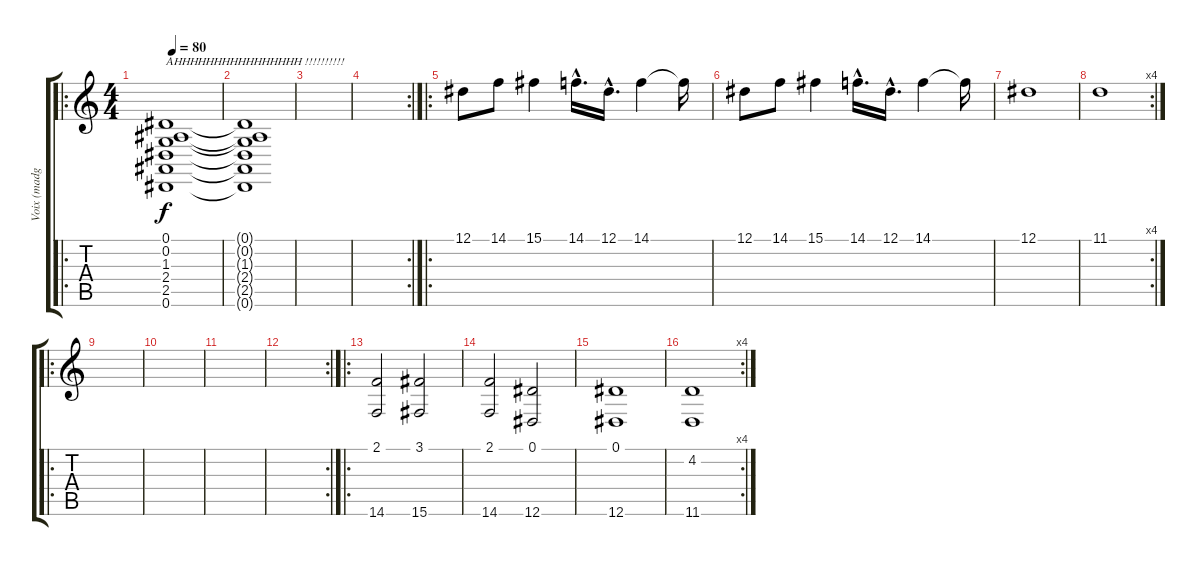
\track ("Voix (madguy)" "Voix (madg") {instrument synthvoice}
\staff {score tabs}
\tuning (Eb4 Bb3 Gb3 Db3 Ab2 Eb2) {hide}
\ro
\ts (4 4)
\tempo 80
\clef g2
\ks c
(0.1 0.2 1.3 2.4 2.5 0.6).1{txt "AHHHHHHHHHHHHHHHH !!!!!!!!!!" dy f volume 16} |
(0.1{t} 0.2{t} 1.3{t} 2.4{t} 2.5{t} 0.6{t}).1 |
|
\rc 2
|
\ro
12.1.8 14.1.8 15.1.4 14.1{hac}.16{d} 12.1{hac}.16{d} 14.1.4 14.1{t}.16 |
12.1.8 14.1.8 15.1.4 14.1{hac}.16{d} 12.1{hac}.16{d} 14.1.4 14.1{t}.16 |
12.1.1 |
\rc 4
11.1.1 |
\ro
|
|
|
\rc 2
|
\ro
(2.1 14.6).2 (3.1 15.6).2 |
(2.1 14.6).2 (0.1 12.6).2 |
(0.1 12.6).1 |
\rc 4
(4.2 11.6).1
